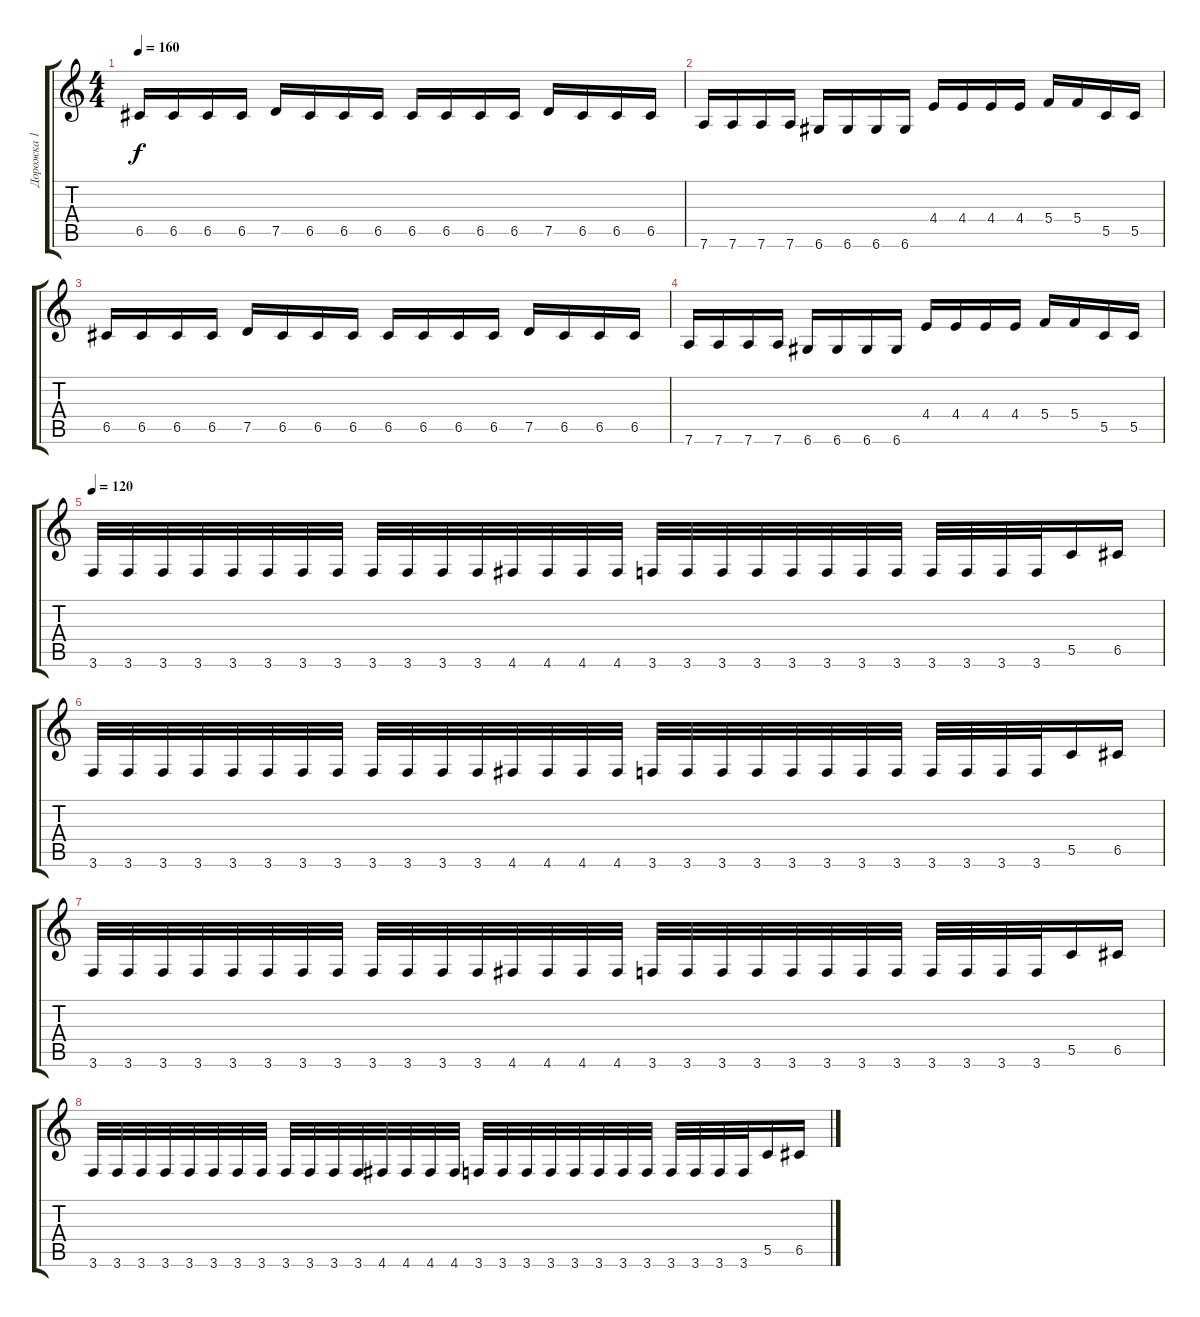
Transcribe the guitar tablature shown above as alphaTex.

\track ("Дорожка 1" "Дорожка 1") {instrument distortionguitar}
\staff {score tabs}
\tuning (D4 A3 F3 C3 G2 D2) {hide}
\ts (4 4)
\tempo 160
\clef g2
\ks c
6.5.16{dy f} 6.5.16 6.5.16 6.5.16 7.5.16 6.5.16 6.5.16 6.5.16 6.5.16 6.5.16 6.5.16 6.5.16 7.5.16 6.5.16 6.5.16 6.5.16 |
7.6.16 7.6.16 7.6.16 7.6.16 6.6.16 6.6.16 6.6.16 6.6.16 4.4.16 4.4.16 4.4.16 4.4.16 5.4.16 5.4.16 5.5.16 5.5.16 |
6.5.16 6.5.16 6.5.16 6.5.16 7.5.16 6.5.16 6.5.16 6.5.16 6.5.16 6.5.16 6.5.16 6.5.16 7.5.16 6.5.16 6.5.16 6.5.16 |
7.6.16 7.6.16 7.6.16 7.6.16 6.6.16 6.6.16 6.6.16 6.6.16 4.4.16 4.4.16 4.4.16 4.4.16 5.4.16 5.4.16 5.5.16 5.5.16 |
\tempo 120
3.6.32 3.6.32 3.6.32 3.6.32 3.6.32 3.6.32 3.6.32 3.6.32 3.6.32 3.6.32 3.6.32 3.6.32 4.6.32 4.6.32 4.6.32 4.6.32 3.6.32 3.6.32 3.6.32 3.6.32 3.6.32 3.6.32 3.6.32 3.6.32 3.6.32 3.6.32 3.6.32 3.6.32 5.5.16 6.5.16 |
3.6.32 3.6.32 3.6.32 3.6.32 3.6.32 3.6.32 3.6.32 3.6.32 3.6.32 3.6.32 3.6.32 3.6.32 4.6.32 4.6.32 4.6.32 4.6.32 3.6.32 3.6.32 3.6.32 3.6.32 3.6.32 3.6.32 3.6.32 3.6.32 3.6.32 3.6.32 3.6.32 3.6.32 5.5.16 6.5.16 |
3.6.32 3.6.32 3.6.32 3.6.32 3.6.32 3.6.32 3.6.32 3.6.32 3.6.32 3.6.32 3.6.32 3.6.32 4.6.32 4.6.32 4.6.32 4.6.32 3.6.32 3.6.32 3.6.32 3.6.32 3.6.32 3.6.32 3.6.32 3.6.32 3.6.32 3.6.32 3.6.32 3.6.32 5.5.16 6.5.16 |
3.6.32 3.6.32 3.6.32 3.6.32 3.6.32 3.6.32 3.6.32 3.6.32 3.6.32 3.6.32 3.6.32 3.6.32 4.6.32 4.6.32 4.6.32 4.6.32 3.6.32 3.6.32 3.6.32 3.6.32 3.6.32 3.6.32 3.6.32 3.6.32 3.6.32 3.6.32 3.6.32 3.6.32 5.5.16 6.5.16
